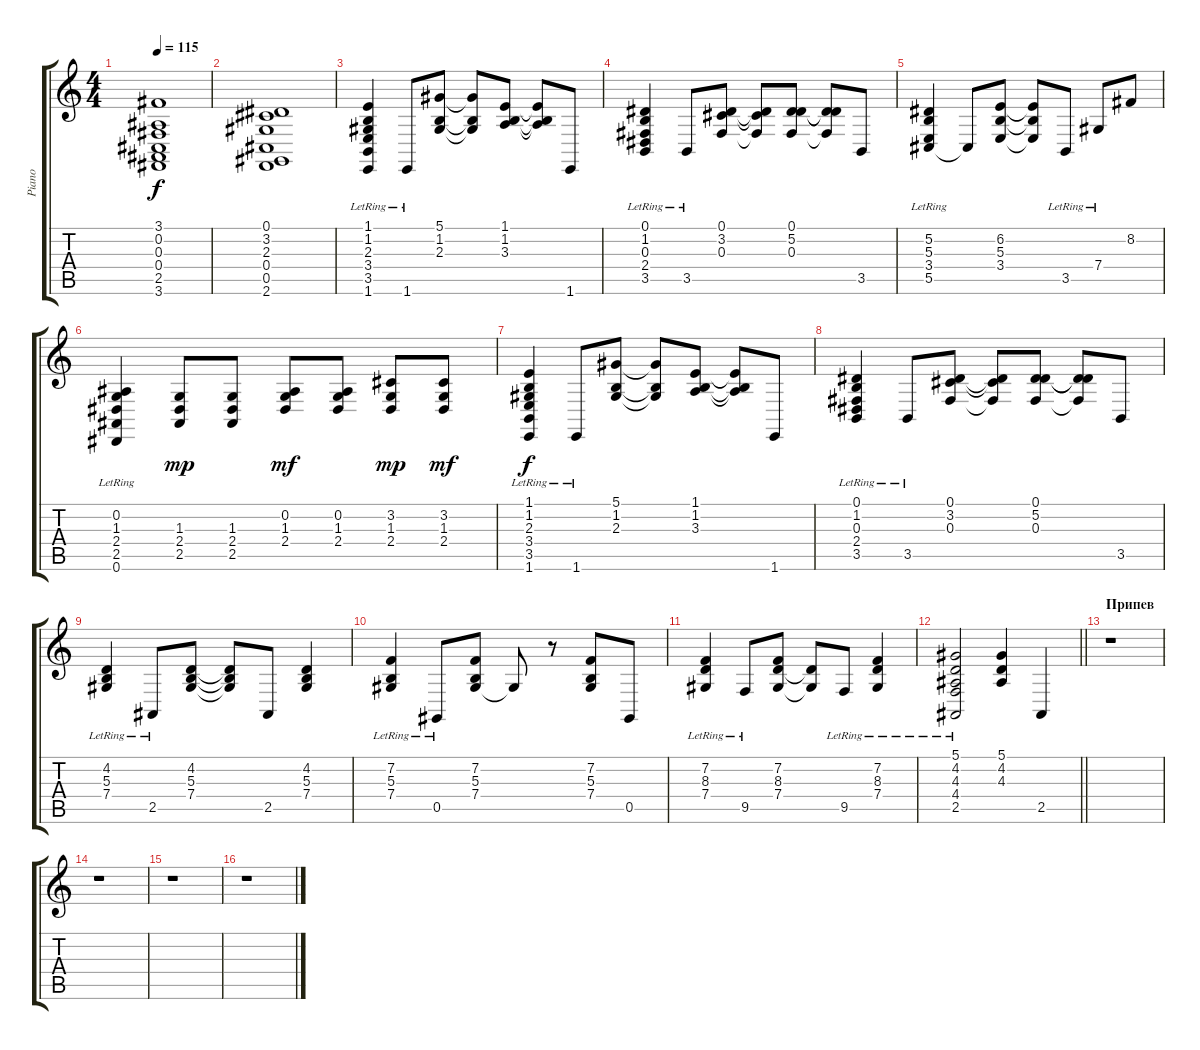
\track ("Piano" "Piano") {instrument acousticgrandpiano}
\staff {score tabs}
\tuning (Eb4 Bb3 Gb3 Db3 Ab2 Eb2) {hide}
\ts (4 4)
\tempo 115
\clef g2
\ks c
(3.1 0.2 0.3 0.4 2.5 3.6).1{dy f} |
(0.1 3.2 2.3 0.4 0.5 2.6).1 |
(1.1 1.2 2.3{lr} 3.4{lr} 3.5{lr} 1.6{lr}).4{volume 12} 1.6{lr}.8 (5.1 1.2 2.3).8 (5.1{t} 1.2{t} 2.3{t}).8 (1.1 1.2 3.3).8 (1.1{t} 1.2{t} 3.3{t}).8 1.6.8 |
(0.1 1.2 0.3 2.4{lr} 3.5{lr}).4 3.5{lr}.8 (0.1 3.2 0.3).8 (0.1{t} 3.2{t} 0.3{t}).8 (0.1 5.2 0.3).8 (0.1{t} 5.2{t} 0.3{t}).8 3.5.8 |
(5.2 5.3{lr} 3.4{lr} 5.5{lr}).4 5.5{t}.8 (6.2 5.3 3.4).8 (6.2{t} 5.3{t} 3.4{t}).8 3.5{lr}.8 7.4{lr}.8 8.2.8 |
(0.2 1.3 2.4{lr} 2.5{lr} 0.6{lr}).4 (1.3 2.4 2.5).8{dy mp} (1.3 2.4 2.5).8 (0.2 1.3 2.4).8{dy mf} (0.2 1.3 2.4).8 (3.2 1.3 2.4).8{dy mp} (3.2 1.3 2.4).8{dy mf} |
(1.1 1.2 2.3{lr} 3.4{lr} 3.5{lr} 1.6{lr}).4{dy f} 1.6{lr}.8 (5.1 1.2 2.3).8 (5.1{t} 1.2{t} 2.3{t}).8 (1.1 1.2 3.3).8 (1.1{t} 1.2{t} 3.3{t}).8 1.6.8 |
(0.1 1.2 0.3 2.4{lr} 3.5{lr}).4 3.5{lr}.8 (0.1 3.2 0.3).8 (0.1{t} 3.2{t} 0.3{t}).8 (0.1 5.2 0.3).8 (0.1{t} 5.2{t} 0.3{t}).8 3.5.8 |
(4.2{lr} 5.3{lr} 7.4{lr}).4 2.5{lr}.8 (4.2 5.3 7.4).8 (4.2{t} 5.3{t} 7.4{t}).8 2.5.8 (4.2 5.3 7.4).4 |
(7.2{lr} 5.3{lr} 7.4{lr}).4 0.5{lr}.8 (7.2 5.3 7.4).8 7.4{t}.8 r.8 (7.2 5.3 7.4).8 0.5.8 |
(7.2{lr} 8.3{lr} 7.4{lr}).4 9.5{lr}.8 (7.2 8.3 7.4).8 (8.3{t} 7.4{t}).8 9.5{lr}.8 (7.2{lr} 8.3{lr} 7.4{lr}).4 |
\barLineRight lightlight
(5.1 4.2 4.3{lr} 4.4{lr} 2.5{lr}).2 (5.1 4.2 4.3).4 2.5.4 |
\section ("" "Припев")
r.1 |
r.1 |
r.1 |
r.1
